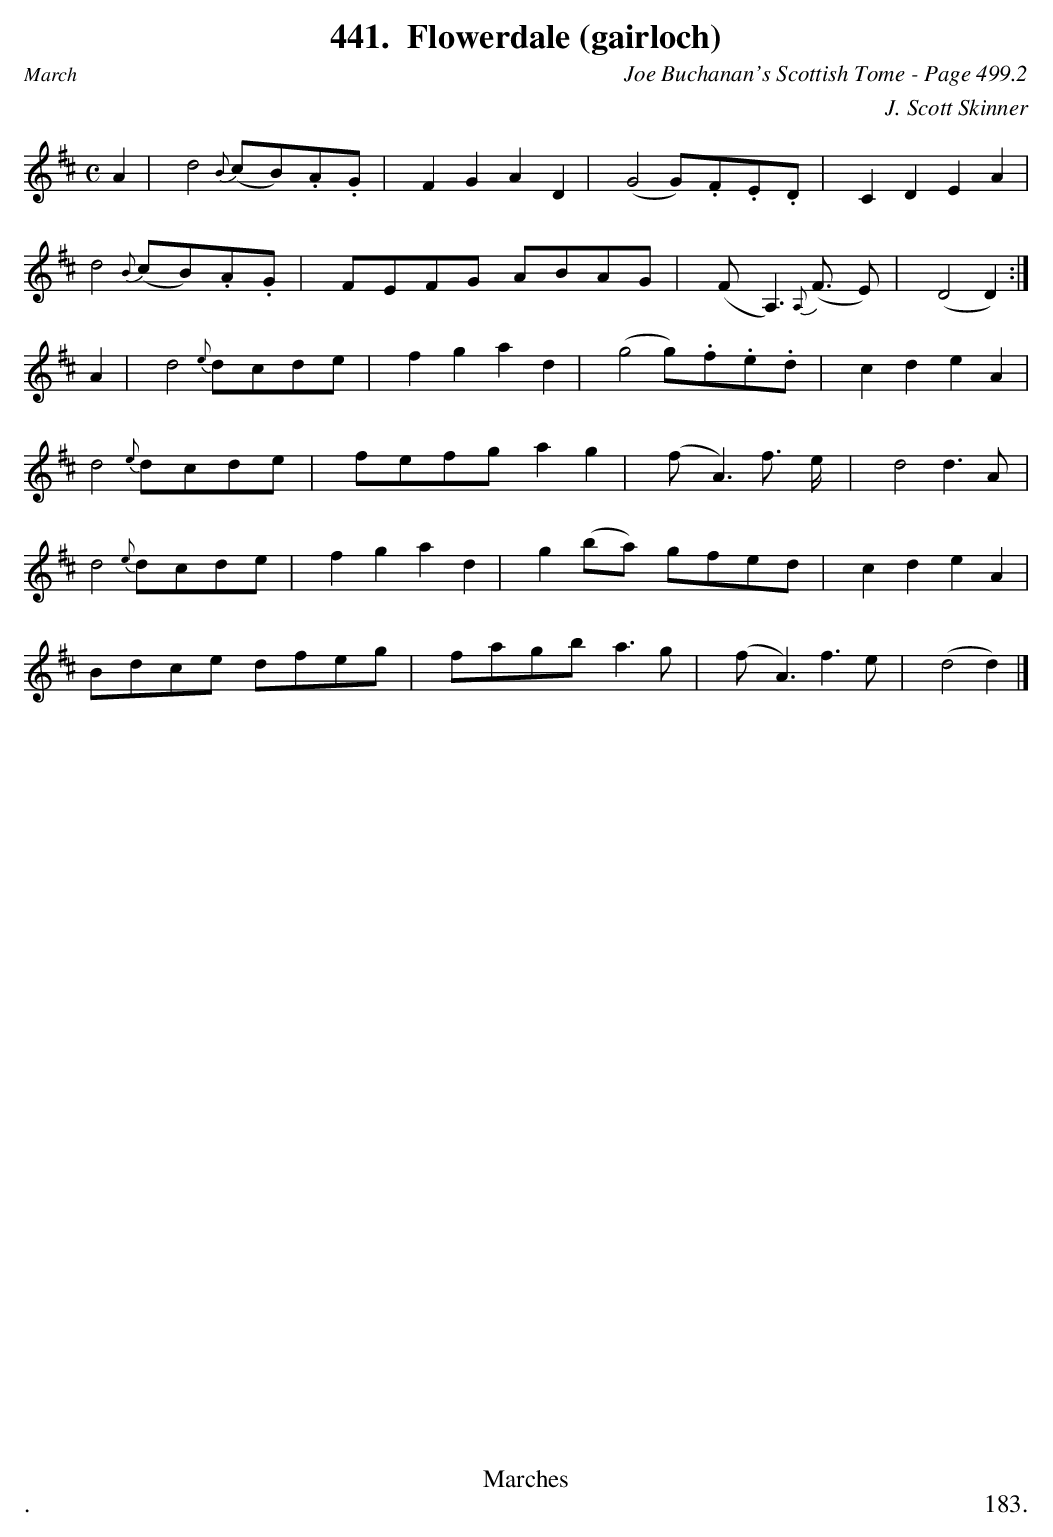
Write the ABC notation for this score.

X:1
T:Flowerdale (gairloch)
C:Joe Buchanan's Scottish Tome - Page 499.2
C:J. Scott Skinner
L:1/8
M:C
K:Dmaj
A2 | d4 {B}(cB).A.G | F2 G2 A2 D2 | (G4G).F.E.D | C2 D2 E2 A2 |
d4 {B}(cB).A.G | FEFG ABAG | (FA,2>) {A,}(F2> E2) | (D4 D2) :|
A2 | d4 {e} dcde | f2 g2 a2 d2 | (g4g).f.e.d | c2 d2 e2 A2 |
d4 {e}dcde | fefg a2 g2 | (fA2>) f2> e | d4 d2> A2 |
d4{e}dcde | f2 g2 a2 d2 | g2 (ba) gfed | c2 d2 e2 A2 |
Bdce dfeg | fagb a2> g2 | (f2< A2) f2> e2 | (d4 d2) |]
